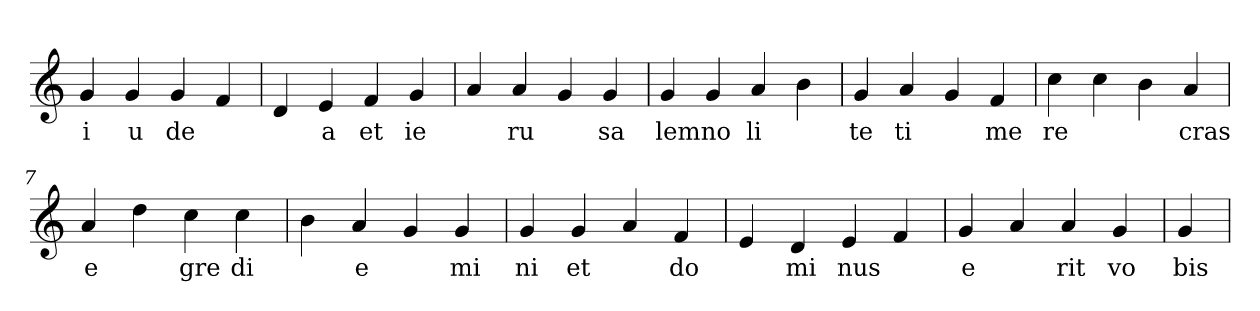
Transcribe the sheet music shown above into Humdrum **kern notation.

**kern	**text
*part1	*part1
*staff1	*staff1
*clefG2	*
=1	=1
4g	i
4g	u
4g	de
4f	.
=2	=2
4d	.
4e	a
4f	et
4g	ie
=3	=3
4a	.
4a	ru
4g	.
4g	sa
=4	=4
4g	lem
4g	no
4a	li
4b	.
=5	=5
4g	te
4a	ti
4g	.
4f	me
=6	=6
4cc	re
4cc	.
4b	.
4a	cras
=7	=7
4a	e
4dd	.
4cc	gre
4cc	di
=8	=8
4b	.
4a	e
4g	.
4g	mi
=9	=9
4g	ni
4g	et
4a	.
4f	do
=10	=10
4e	.
4d	mi
4e	nus
4f	.
=11	=11
4g	e
4a	.
4a	rit
4g	vo
=12	=12
4g	bis
=	=
*-	*-
